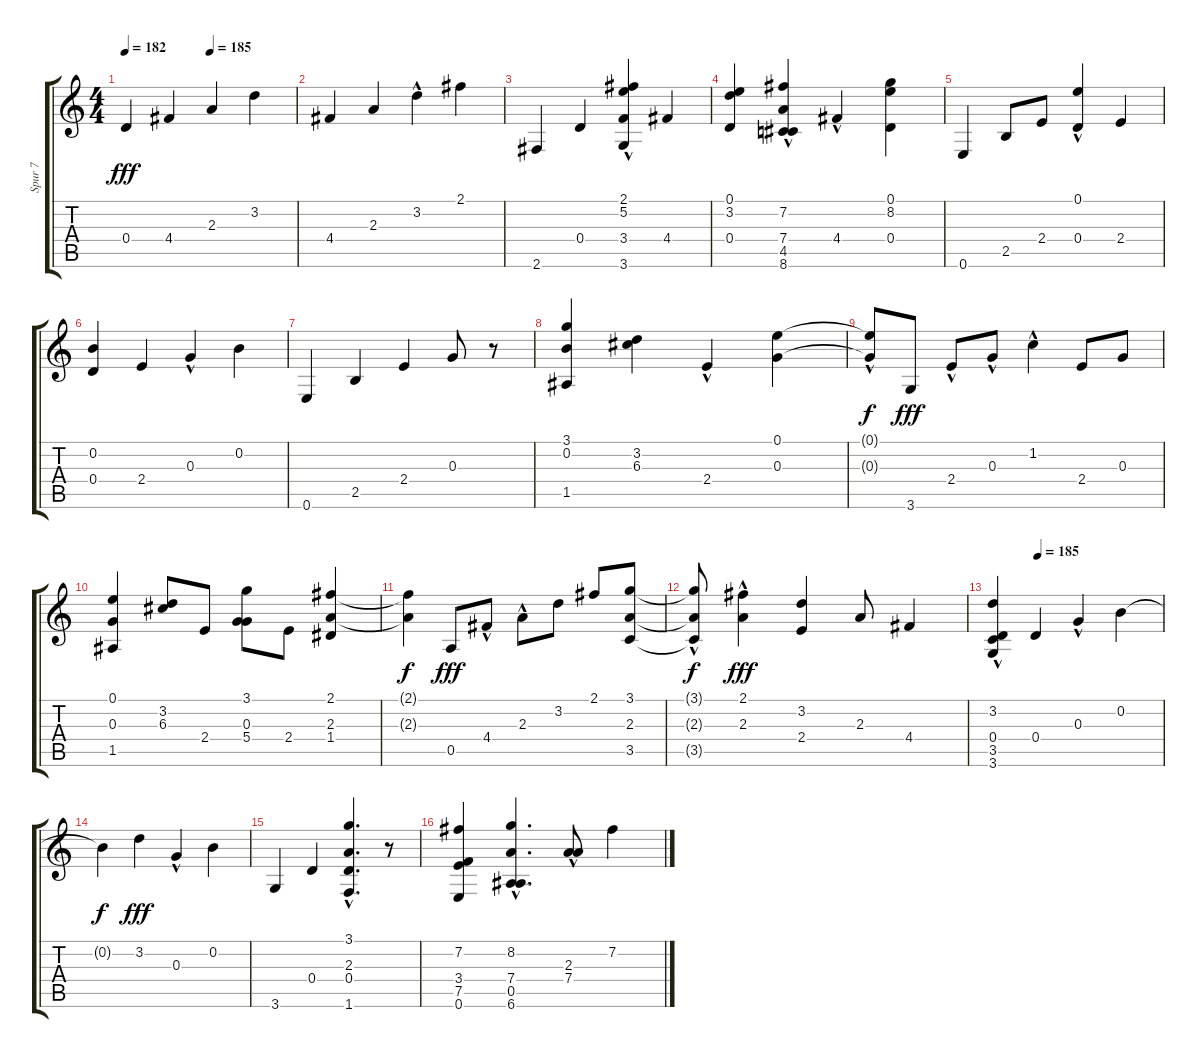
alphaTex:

\track ("Spur 7" "Spur 7") {instrument acousticguitarsteel}
\staff {score tabs}
\tuning (E4 B3 G3 D3 A2 E2) {hide}
\ts (4 4)
\tempo 182
\tempo (185 0.5)
\clef g2
\ks c
0.4.4{dy fff} 4.4.4 2.3.4 3.2.4 |
4.4.4 2.3.4 3.2{hac}.4 2.1.4 |
2.6.4 0.4.4 (2.1{hac} 5.2{hac} 3.4{hac} 3.6{hac}).4 4.4.4 |
(0.1 3.2 0.4).4 (7.2{hac} 7.4{hac} 4.5 8.6{hac}).4 4.4{hac}.4 (0.1 8.2 0.4).4 |
0.6.4 2.5.8 2.4.8 (0.1 0.4{hac}).4 2.4.4 |
(0.2 0.4).4 2.4.4 0.3{hac}.4 0.2.4 |
0.6.4 2.5.4 2.4.4 0.3.8 r.8 |
(3.1 0.2 1.5).4 (3.2 6.3).4 2.4{hac}.4 (0.1 0.3).4 |
(0.1{t} 0.3{hac t}).8{dy f} 3.6.8{dy fff} 2.4{hac}.8 0.3{hac}.8 1.2{hac}.4 2.4.8 0.3.8 |
(0.1 0.3 1.5).4 (3.2 6.3).8 2.4.8 (3.1 0.3 5.4).8 2.4.8 (2.1 2.3 1.4).4 |
(2.1{t} 2.3{t}).4{dy f} 0.5.8{dy fff} 4.4{hac}.8 2.3{hac}.8 3.2.8 2.1.8 (3.1 2.3 3.5).8 |
(3.1{t} 2.3{t} 3.5{hac t}).8{dy f} (2.1{hac} 2.3).4{dy fff} (3.2 2.4).4 2.3.8 4.4.4 |
\tempo (185 0.25)
(3.2 0.4 3.5{hac} 3.6).4 0.4.4 0.3{hac}.4 0.2.4 |
0.2{t}.4{dy f} 3.2.4{dy fff} 0.3{hac}.4 0.2.4 |
3.6.4 0.4.4 (3.1{hac} 2.3{hac} 0.4{hac} 1.6{hac}).4{d} r.8 |
(7.2 3.4 7.5 0.6).4 (8.2{hac} 7.4{hac} 0.5 6.6).4{d} (2.3{hac} 7.4{hac}).8 7.2.4
